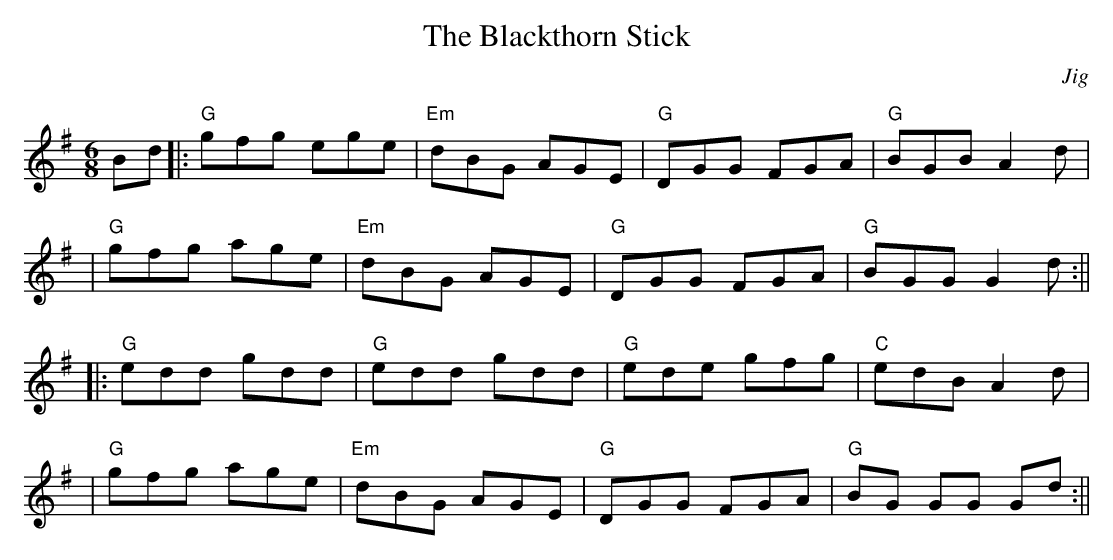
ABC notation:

X:1
T:Blackthorn Stick, The
O:Jig
Q:120
M:6/8
L:1/8
K:G
Bd|:"G" gfg ege|"Em" dBG AGE|"G" DGG FGA|"G" BGB A2 d|
|"G" gfg age|"Em" dBG AGE|"G" DGG FGA|"G" BGG G2 d:||
|:"G" edd gdd|"G" edd gdd|"G" ede gfg|"C" edB A2 d|
|"G" gfg age|"Em" dBG AGE|"G" DGG FGA|"G" BG GG Gd:||
